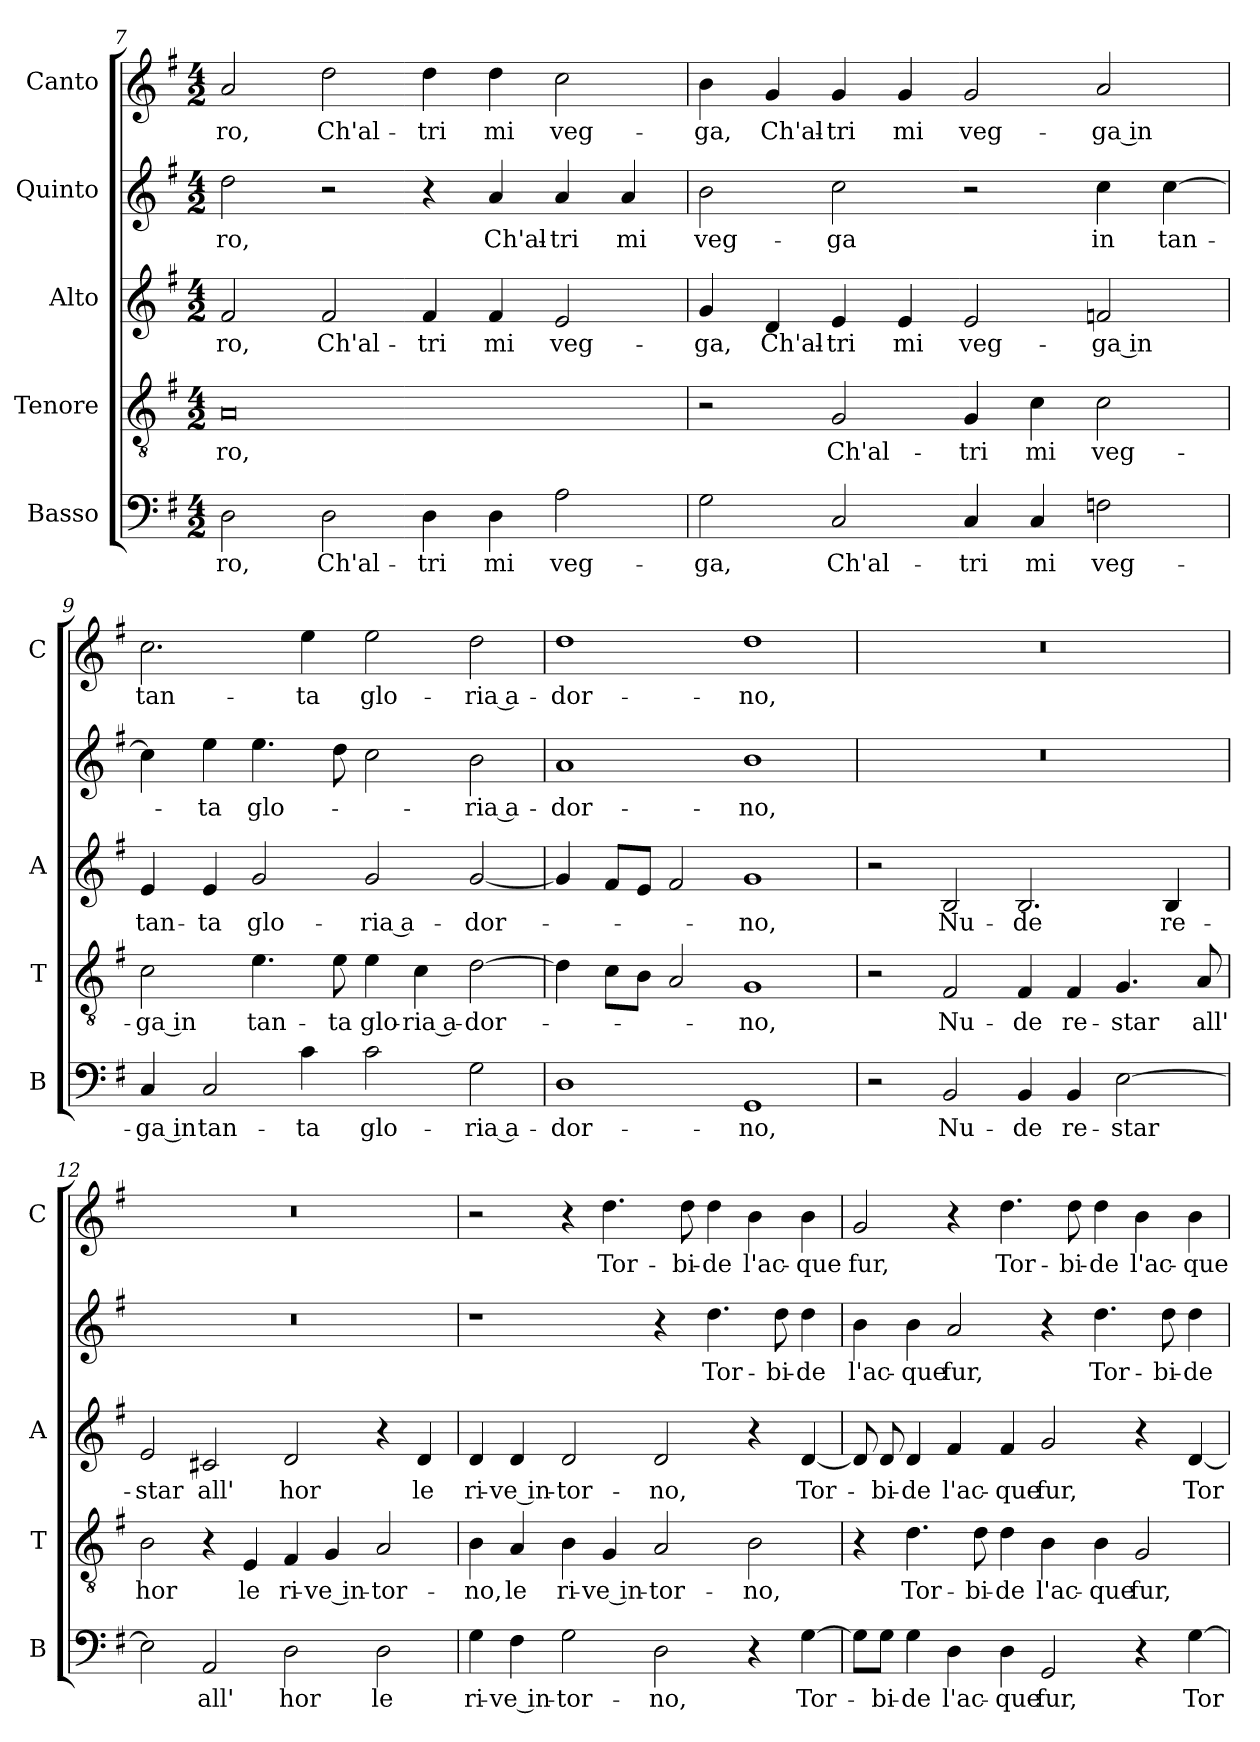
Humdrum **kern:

**kern	**text	**kern	**text	**kern	**text	**kern	**text	**kern	**text
*part5	*part5	*part4	*part4	*part3	*part3	*part2	*part2	*part1	*part1
*staff5	*staff5	*staff4	*staff4	*staff3	*staff3	*staff2	*staff2	*staff1	*staff1
*I"Basso	*	*I"Tenore	*	*I"Alto	*	*I"Quinto	*	*I"Canto	*
*I'B	*	*I'T	*	*I'A	*	*	*	*I'C	*
*clefF4	*	*clefGv2	*	*clefG2	*	*clefG2	*	*clefG2	*
*k[f#]	*	*k[f#]	*	*k[f#]	*	*k[f#]	*	*k[f#]	*
*G:	*	*G:	*	*G:	*	*G:	*	*G:	*
*M4/2	*	*M4/2	*	*M4/2	*	*M4/2	*	*M4/2	*
=7	=7	=7	=7	=7	=7	=7	=7	=7	=7
!	!LO:LY:b	!	!LO:LY:b	!	!LO:LY:b	!	!LO:LY:b	!	!LO:LY:b
2D\	-ro,	0A	-ro,	2f#/	-ro,	2dd\	-ro,	2a/	-ro,
!	!LO:LY:b	!	!	!	!LO:LY:b	!	!	!	!LO:LY:b
2D\	Ch'al-	.	.	2f#/	Ch'al-	2r	.	2dd\	Ch'al-
!	!LO:LY:b	!	!	!	!LO:LY:b	!	!	!	!LO:LY:b
4D\	-tri	.	.	4f#/	-tri	4r	.	4dd\	-tri
!	!LO:LY:b	!	!	!	!LO:LY:b	!	!LO:LY:b	!	!LO:LY:b
4D\	mi	.	.	4f#/	mi	4a/	Ch'al-	4dd\	mi
!	!LO:LY:b	!	!	!	!LO:LY:b	!	!LO:LY:b	!	!LO:LY:b
2A\	veg-	.	.	2e/	veg-	4a/	-tri	2cc\	veg-
!	!	!	!	!	!	!	!LO:LY:b	!	!
.	.	.	.	.	.	4a/	mi	.	.
!!LO:LB:g=z
=8	=8	=8	=8	=8	=8	=8	=8	=8	=8
!	!LO:LY:b	!	!	!	!LO:LY:b	!	!LO:LY:b	!	!LO:LY:b
2G\	-ga,	2r	.	4g/	-ga,	2b\	veg-	4b\	-ga,
!	!	!	!	!	!LO:LY:b	!	!	!	!LO:LY:b
.	.	.	.	4d/	Ch'al-	.	.	4g/	Ch'al-
!	!LO:LY:b	!	!LO:LY:b	!	!LO:LY:b	!	!LO:LY:b	!	!LO:LY:b
2C/	Ch'al-	2G/	Ch'al-	4e/	-tri	2cc\	-ga	4g/	-tri
!	!	!	!	!	!LO:LY:b	!	!	!	!LO:LY:b
.	.	.	.	4e/	mi	.	.	4g/	mi
!	!LO:LY:b	!	!LO:LY:b	!	!LO:LY:b	!	!	!	!LO:LY:b
4C/	-tri	4G/	-tri	2e/	veg-	2r	.	2g/	veg-
!	!LO:LY:b	!	!LO:LY:b	!	!	!	!	!	!
4C/	mi	4c\	mi	.	.	.	.	.	.
!	!LO:LY:b	!	!LO:LY:b	!	!LO:LY:b	!	!LO:LY:b	!	!LO:LY:b
2Fn\	veg-	2c\	veg-	2fn/	-ga in	4cc\	in	2a/	-ga in
!	!	!	!	!	!	!	!LO:LY:b	!	!
.	.	.	.	.	.	[4cc\	tan-	.	.
=9	=9	=9	=9	=9	=9	=9	=9	=9	=9
!	!LO:LY:b	!	!LO:LY:b	!	!LO:LY:b	!	!	!	!LO:LY:b
4C/	-ga in	2c\	-ga in	4e/	tan-	4cc\]	.	2.cc\	tan-
!	!LO:LY:b	!	!	!	!LO:LY:b	!	!LO:LY:b	!	!
2C/	tan-	.	.	4e/	-ta	4ee\	-ta	.	.
!	!	!	!LO:LY:b	!	!LO:LY:b	!	!LO:LY:b	!	!
.	.	4.e\	tan-	2g/	glo-	4.ee\	glo-	.	.
!	!LO:LY:b	!	!	!	!	!	!	!	!LO:LY:b
4c\	-ta	.	.	.	.	.	.	4ee\	-ta
!	!	!	!LO:LY:b	!	!	!	!	!	!
.	.	8e\	-ta	.	.	8dd\	.	.	.
!	!LO:LY:b	!	!LO:LY:b	!	!LO:LY:b	!	!	!	!LO:LY:b
2c\	glo-	4e\	glo-	2g/	-ria a-	2cc\	.	2ee\	glo-
!	!	!	!LO:LY:b	!	!	!	!	!	!
.	.	4c\	-ria a-	.	.	.	.	.	.
!	!LO:LY:b	!	!LO:LY:b	!	!LO:LY:b	!	!LO:LY:b	!	!LO:LY:b
2G\	-ria a-	[2d\	-dor-	[2g/	-dor-	2b\	-ria a-	2dd\	-ria a-
=10	=10	=10	=10	=10	=10	=10	=10	=10	=10
!	!LO:LY:b	!	!	!	!	!	!LO:LY:b	!	!LO:LY:b
1D	-dor-	4d\]	.	4g/]	.	1a	-dor-	1dd	-dor-
.	.	8c\L	.	8f#/L	.	.	.	.	.
.	.	8B\J	.	8e/J	.	.	.	.	.
.	.	2A/	.	2f#/	.	.	.	.	.
!	!LO:LY:b	!	!LO:LY:b	!	!LO:LY:b	!	!LO:LY:b	!	!LO:LY:b
1GG	-no,	1G	-no,	1g	-no,	1b	-no,	1dd	-no,
=11	=11	=11	=11	=11	=11	=11	=11	=11	=11
2r	.	2r	.	2r	.	0r	.	0r	.
!	!LO:LY:b	!	!LO:LY:b	!	!LO:LY:b	!	!	!	!
2BB/	Nu-	2F#/	Nu-	2B/	Nu-	.	.	.	.
!	!LO:LY:b	!	!LO:LY:b	!	!LO:LY:b	!	!	!	!
4BB/	-de	4F#/	-de	2.B/	-de	.	.	.	.
!	!LO:LY:b	!	!LO:LY:b	!	!	!	!	!	!
4BB/	re-	4F#/	re-	.	.	.	.	.	.
!	!LO:LY:b	!	!LO:LY:b	!	!	!	!	!	!
[2E\	-star	4.G/	-star	.	.	.	.	.	.
!	!	!	!	!	!LO:LY:b	!	!	!	!
.	.	.	.	4B/	re-	.	.	.	.
!	!	!	!LO:LY:b	!	!	!	!	!	!
.	.	8A/	all'	.	.	.	.	.	.
!!LO:PB:g=z
=12	=12	=12	=12	=12	=12	=12	=12	=12	=12
!	!	!	!LO:LY:b	!	!LO:LY:b	!	!	!	!
2E\]	.	2B\	hor	2e/	-star	0r	.	0r	.
!	!LO:LY:b	!	!	!	!LO:LY:b	!	!	!	!
2AA/	all'	4r	.	2c#X/	all'	.	.	.	.
!	!	!	!LO:LY:b	!	!	!	!	!	!
.	.	4E/	le	.	.	.	.	.	.
!	!LO:LY:b	!	!LO:LY:b	!	!LO:LY:b	!	!	!	!
2D\	hor	4F#/	ri-	2d/	hor	.	.	.	.
!	!	!	!LO:LY:b	!	!	!	!	!	!
.	.	4G/	-ve in-	.	.	.	.	.	.
!	!LO:LY:b	!	!LO:LY:b	!	!	!	!	!	!
2D\	le	2A/	-tor-	4r	.	.	.	.	.
!	!	!	!	!	!LO:LY:b	!	!	!	!
.	.	.	.	4d/	le	.	.	.	.
=13	=13	=13	=13	=13	=13	=13	=13	=13	=13
!	!LO:LY:b	!	!LO:LY:b	!	!LO:LY:b	!	!	!	!
4G\	ri-	4B\	-no,	4d/	ri-	1r	.	2r	.
!	!LO:LY:b	!	!LO:LY:b	!	!LO:LY:b	!	!	!	!
4F#\	-ve in-	4A/	le	4d/	-ve in-	.	.	.	.
!	!LO:LY:b	!	!LO:LY:b	!	!LO:LY:b	!	!	!	!
2G\	-tor-	4B\	ri-	2d/	-tor-	.	.	4r	.
!	!	!	!LO:LY:b	!	!	!	!	!	!LO:LY:b
.	.	4G/	-ve in-	.	.	.	.	4.dd\	Tor-
!	!LO:LY:b	!	!LO:LY:b	!	!LO:LY:b	!	!	!	!
2D\	-no,	2A/	-tor-	2d/	-no,	4r	.	.	.
!	!	!	!	!	!	!	!	!	!LO:LY:b
.	.	.	.	.	.	.	.	8dd\	-bi-
!	!	!	!	!	!	!	!LO:LY:b	!	!LO:LY:b
.	.	.	.	.	.	4.dd\	Tor-	4dd\	-de
!	!	!	!LO:LY:b	!	!	!	!	!	!LO:LY:b
4r	.	2B\	-no,	4r	.	.	.	4b\	l'ac-
!	!	!	!	!	!	!	!LO:LY:b	!	!
.	.	.	.	.	.	8dd\	-bi-	.	.
!	!LO:LY:b	!	!	!	!LO:LY:b	!	!LO:LY:b	!	!LO:LY:b
[4G\	Tor-	.	.	[4d/	Tor-	4dd\	-de	4b\	-que
=14	=14	=14	=14	=14	=14	=14	=14	=14	=14
!	!	!	!	!	!	!	!LO:LY:b	!	!LO:LY:b
8G\L]	.	4r	.	8d/]	.	4b\	l'ac-	2g/	fur,
!	!LO:LY:b	!	!	!	!LO:LY:b	!	!	!	!
8G\J	-bi-	.	.	8d/	-bi-	.	.	.	.
!	!LO:LY:b	!	!LO:LY:b	!	!LO:LY:b	!	!LO:LY:b	!	!
4G\	-de	4.d\	Tor-	4d/	-de	4b\	-que	.	.
!	!LO:LY:b	!	!	!	!LO:LY:b	!	!LO:LY:b	!	!
4D\	l'ac-	.	.	4f#/	l'ac-	2a/	fur,	4r	.
!	!	!	!LO:LY:b	!	!	!	!	!	!
.	.	8d\	-bi-	.	.	.	.	.	.
!	!LO:LY:b	!	!LO:LY:b	!	!LO:LY:b	!	!	!	!LO:LY:b
4D\	-que	4d\	-de	4f#/	-que	.	.	4.dd\	Tor-
!	!LO:LY:b	!	!LO:LY:b	!	!LO:LY:b	!	!	!	!
2GG/	fur,	4B\	l'ac-	2g/	fur,	4r	.	.	.
!	!	!	!	!	!	!	!	!	!LO:LY:b
.	.	.	.	.	.	.	.	8dd\	-bi-
!	!	!	!LO:LY:b	!	!	!	!LO:LY:b	!	!LO:LY:b
.	.	4B\	-que	.	.	4.dd\	Tor-	4dd\	-de
!	!	!	!LO:LY:b	!	!	!	!	!	!LO:LY:b
4r	.	2G/	fur,	4r	.	.	.	4b\	l'ac-
!	!	!	!	!	!	!	!LO:LY:b	!	!
.	.	.	.	.	.	8dd\	-bi-	.	.
!	!LO:LY:b	!	!	!	!LO:LY:b	!	!LO:LY:b	!	!LO:LY:b
[4G\	Tor-	.	.	[4d/	Tor-	4dd\	-de	4b\	-que
=	=	=	=	=	=	=	=	=	=
*-	*-	*-	*-	*-	*-	*-	*-	*-	*-
